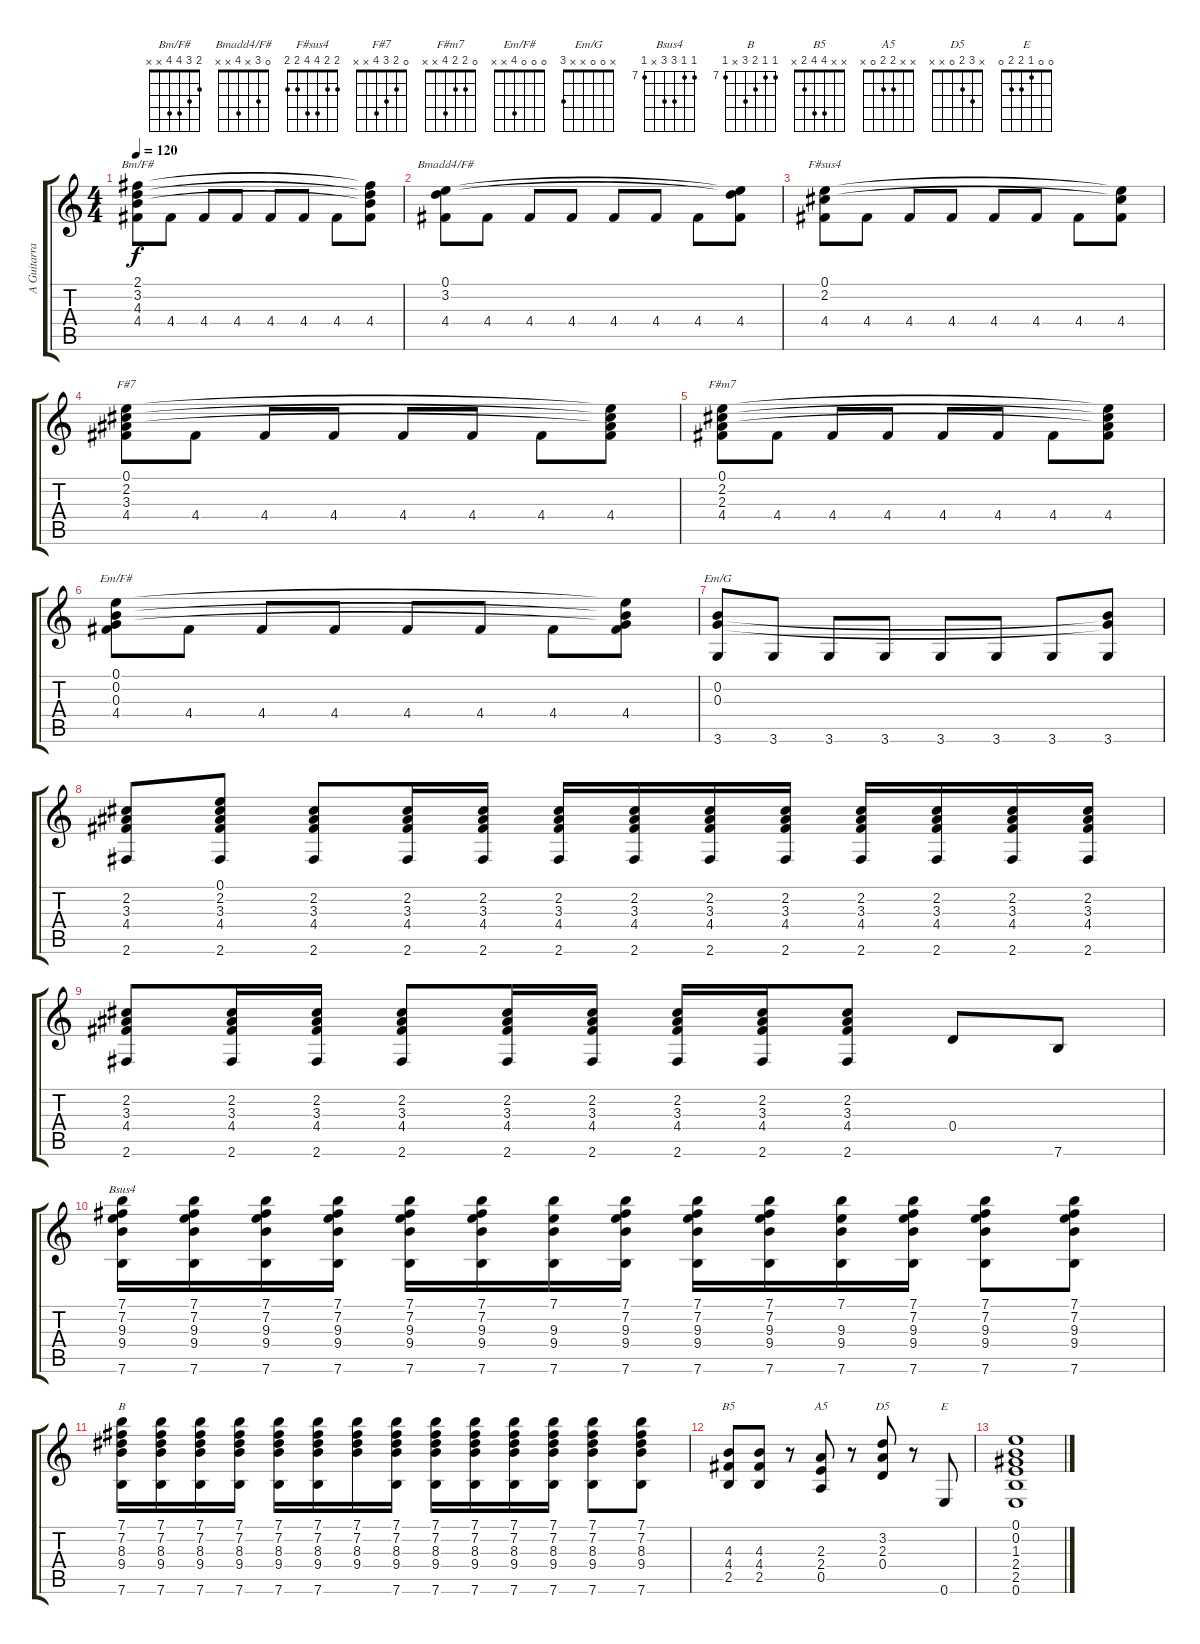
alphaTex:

\track ("A Guitarra Base de Pete Townshend - 2ª p" "A Guitarra") {instrument acousticguitarnylon}
\staff {score tabs}
\tuning (E4 B3 G3 D3 A2 E2) {hide}
\chord ("Bm/F#" 2 3 4 4 x x)
\chord ("Bmadd4/F#" 0 3 x 4 x x)
\chord ("F#sus4" 2 2 4 4 2 2)
\chord ("F#7" 0 2 3 4 x x)
\chord ("F#m7" 0 2 2 4 x x)
\chord ("Em/F#" 0 0 0 4 x x)
\chord ("Em/G" x 0 0 x x 3)
\chord ("Bsus4" 7 7 9 9 x 7) {firstfret 7}
\chord ("B" 7 7 8 9 x 7) {firstfret 7}
\chord ("B5" x x 4 4 2 x)
\chord ("A5" x x 2 2 0 x)
\chord ("D5" x 3 2 0 x x)
\chord ("E" 0 0 1 2 2 0)
\ts (4 4)
\tempo 120
\clef g2
\ks c
(2.1 3.2 4.3 4.4).8{ch "Bm/F#" dy f instrument acousticguitarnylon} 4.4.8 4.4.8 4.4.8 4.4.8 4.4.8 4.4.8 (2.1{t} 3.2{t} 4.3{t} 4.4).8 |
(0.1 3.2 4.4).8{ch "Bmadd4/F#"} 4.4.8 4.4.8 4.4.8 4.4.8 4.4.8 4.4.8 (0.1{t} 3.2{t} 4.4).8 |
(0.1 2.2 4.4).8{ch "F#sus4"} 4.4.8 4.4.8 4.4.8 4.4.8 4.4.8 4.4.8 (0.1{t} 2.2{t} 4.4).8 |
(0.1 2.2 3.3 4.4).8{ch "F#7"} 4.4.8 4.4.8 4.4.8 4.4.8 4.4.8 4.4.8 (0.1{t} 2.2{t} 3.3{t} 4.4).8 |
(0.1 2.2 2.3 4.4).8{ch "F#m7"} 4.4.8 4.4.8 4.4.8 4.4.8 4.4.8 4.4.8 (0.1{t} 2.2{t} 2.3{t} 4.4).8 |
(0.1 0.2 0.3 4.4).8{ch "Em/F#"} 4.4.8 4.4.8 4.4.8 4.4.8 4.4.8 4.4.8 (0.1{t} 0.2{t} 0.3{t} 4.4).8 |
(0.2 0.3 3.6).8{ch "Em/G"} 3.6.8 3.6.8 3.6.8 3.6.8 3.6.8 3.6.8 (0.2{t} 0.3{t} 3.6).8 |
(2.2 3.3 4.4 2.6).8 (0.1 2.2 3.3 4.4 2.6).8 (2.2 3.3 4.4 2.6).8 (2.2 3.3 4.4 2.6).16 (2.2 3.3 4.4 2.6).16 (2.2 3.3 4.4 2.6).16 (2.2 3.3 4.4 2.6).16 (2.2 3.3 4.4 2.6).16 (2.2 3.3 4.4 2.6).16 (2.2 3.3 4.4 2.6).16 (2.2 3.3 4.4 2.6).16 (2.2 3.3 4.4 2.6).16 (2.2 3.3 4.4 2.6).16 |
(2.2 3.3 4.4 2.6).8 (2.2 3.3 4.4 2.6).16 (2.2 3.3 4.4 2.6).16 (2.2 3.3 4.4 2.6).8 (2.2 3.3 4.4 2.6).16 (2.2 3.3 4.4 2.6).16 (2.2 3.3 4.4 2.6).16 (2.2 3.3 4.4 2.6).16 (2.2 3.3 4.4 2.6).8 0.4.8 7.6.8 |
(7.1 7.2 9.3 9.4 7.6).16{ch "Bsus4"} (7.1 7.2 9.3 9.4 7.6).16 (7.1 7.2 9.3 9.4 7.6).16 (7.1 7.2 9.3 9.4 7.6).16 (7.1 7.2 9.3 9.4 7.6).16 (7.1 7.2 9.3 9.4 7.6).16 (7.1 9.3 9.4 7.6).16 (7.1 7.2 9.3 9.4 7.6).16 (7.1 7.2 9.3 9.4 7.6).16 (7.1 7.2 9.3 9.4 7.6).16 (7.1 9.3 9.4 7.6).16 (7.1 7.2 9.3 9.4 7.6).16 (7.1 7.2 9.3 9.4 7.6).8 (7.1 7.2 9.3 9.4 7.6).8 |
(7.1 7.2 8.3 9.4 7.6).16{ch "B"} (7.1 7.2 8.3 9.4 7.6).16 (7.1 7.2 8.3 9.4 7.6).16 (7.1 7.2 8.3 9.4 7.6).16 (7.1 7.2 8.3 9.4 7.6).16 (7.1 7.2 8.3 9.4 7.6).16 (7.1 7.2 8.3 9.4).16 (7.1 7.2 8.3 9.4 7.6).16 (7.1 7.2 8.3 9.4 7.6).16 (7.1 7.2 8.3 9.4 7.6).16 (7.1 7.2 8.3 9.4 7.6).16 (7.1 7.2 8.3 9.4 7.6).16 (7.1 7.2 8.3 9.4 7.6).8 (7.1 7.2 8.3 9.4 7.6).8 |
(4.3 4.4 2.5).8{ch "B5"} (4.3 4.4 2.5).8 r.8 (2.3 2.4 0.5).8{ch "A5"} r.8 (3.2 2.3 0.4).8{ch "D5"} r.8 0.6.8{ch "E"} |
(0.1 0.2 1.3 2.4 2.5 0.6).1
